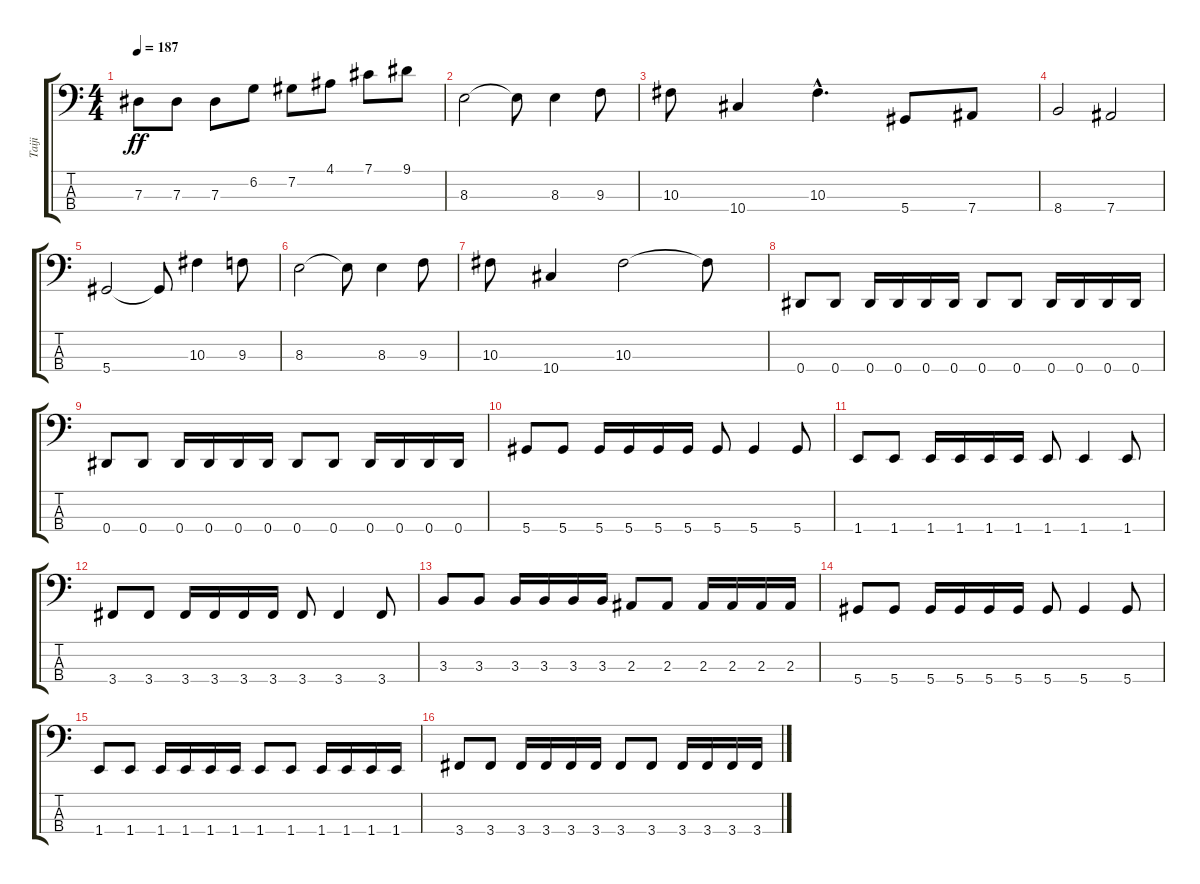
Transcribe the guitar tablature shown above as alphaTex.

\track ("Taiji" "Taiji") {instrument electricbasspick}
\staff {score tabs}
\tuning (Gb2 Db2 Ab1 Eb1) {hide}
\ts (4 4)
\tempo 187
\clef f4
\ks c
7.3.8{dy ff} 7.3.8 7.3.8 6.2.8 7.2.8 4.1.8 7.1.8 9.1.8 |
8.3.2 8.3{t}.8 8.3.4 9.3.8 |
10.3.8 10.4.4 10.3{hac}.4{d} 5.4.8 7.4.8 |
8.4.2 7.4.2 |
5.4.2 5.4{t}.8 10.3.4 9.3.8 |
8.3.2 8.3{t}.8 8.3.4 9.3.8 |
10.3.8 10.4.4 10.3.2 10.3{t}.8 |
0.4.8 0.4.8 0.4.16 0.4.16 0.4.16 0.4.16 0.4.8 0.4.8 0.4.16 0.4.16 0.4.16 0.4.16 |
0.4.8 0.4.8 0.4.16 0.4.16 0.4.16 0.4.16 0.4.8 0.4.8 0.4.16 0.4.16 0.4.16 0.4.16 |
5.4.8 5.4.8 5.4.16 5.4.16 5.4.16 5.4.16 5.4.8 5.4.4 5.4.8 |
1.4.8 1.4.8 1.4.16 1.4.16 1.4.16 1.4.16 1.4.8 1.4.4 1.4.8 |
3.4.8 3.4.8 3.4.16 3.4.16 3.4.16 3.4.16 3.4.8 3.4.4 3.4.8 |
3.3.8 3.3.8 3.3.16 3.3.16 3.3.16 3.3.16 2.3.8 2.3.8 2.3.16 2.3.16 2.3.16 2.3.16 |
5.4.8 5.4.8 5.4.16 5.4.16 5.4.16 5.4.16 5.4.8 5.4.4 5.4.8 |
1.4.8 1.4.8 1.4.16 1.4.16 1.4.16 1.4.16 1.4.8 1.4.8 1.4.16 1.4.16 1.4.16 1.4.16 |
3.4.8 3.4.8 3.4.16 3.4.16 3.4.16 3.4.16 3.4.8 3.4.8 3.4.16 3.4.16 3.4.16 3.4.16
